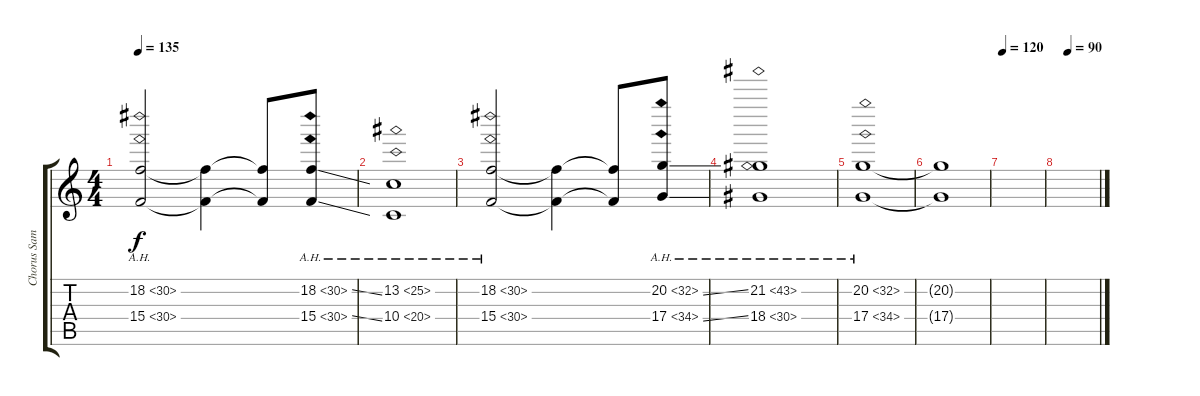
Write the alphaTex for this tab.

\track ("Chorus Sample" "Chorus Sam") {instrument lead2sawtooth}
\staff {score tabs}
\tuning (E4 B3 G3 D3 A2 E2) {hide}
\ts (4 4)
\tempo 135
\clef g2
\ks c
(18.2{ah 12} 15.4{ah 15}).2{dy f} (18.2{t} 15.4{t}).4 (18.2{t} 15.4{t}).8 (18.2{ah 12 ss} 15.4{ah 15 ss}).8 |
(13.2{ah 12} 10.4{ah 10}).1 |
(18.2{ah 12} 15.4{ah 15}).2 (18.2{t} 15.4{t}).4 (18.2{t} 15.4{t}).8 (20.2{ah 12 ss} 17.4{ah 17 ss}).8 |
(21.2{ah 22} 18.4{ah 12}).1 |
(20.2{ah 12} 17.4{ah 17}).1{volume 8} |
(20.2{t} 17.4{t}).1 |
\tempo 120
|
\tempo (90 0.25)
